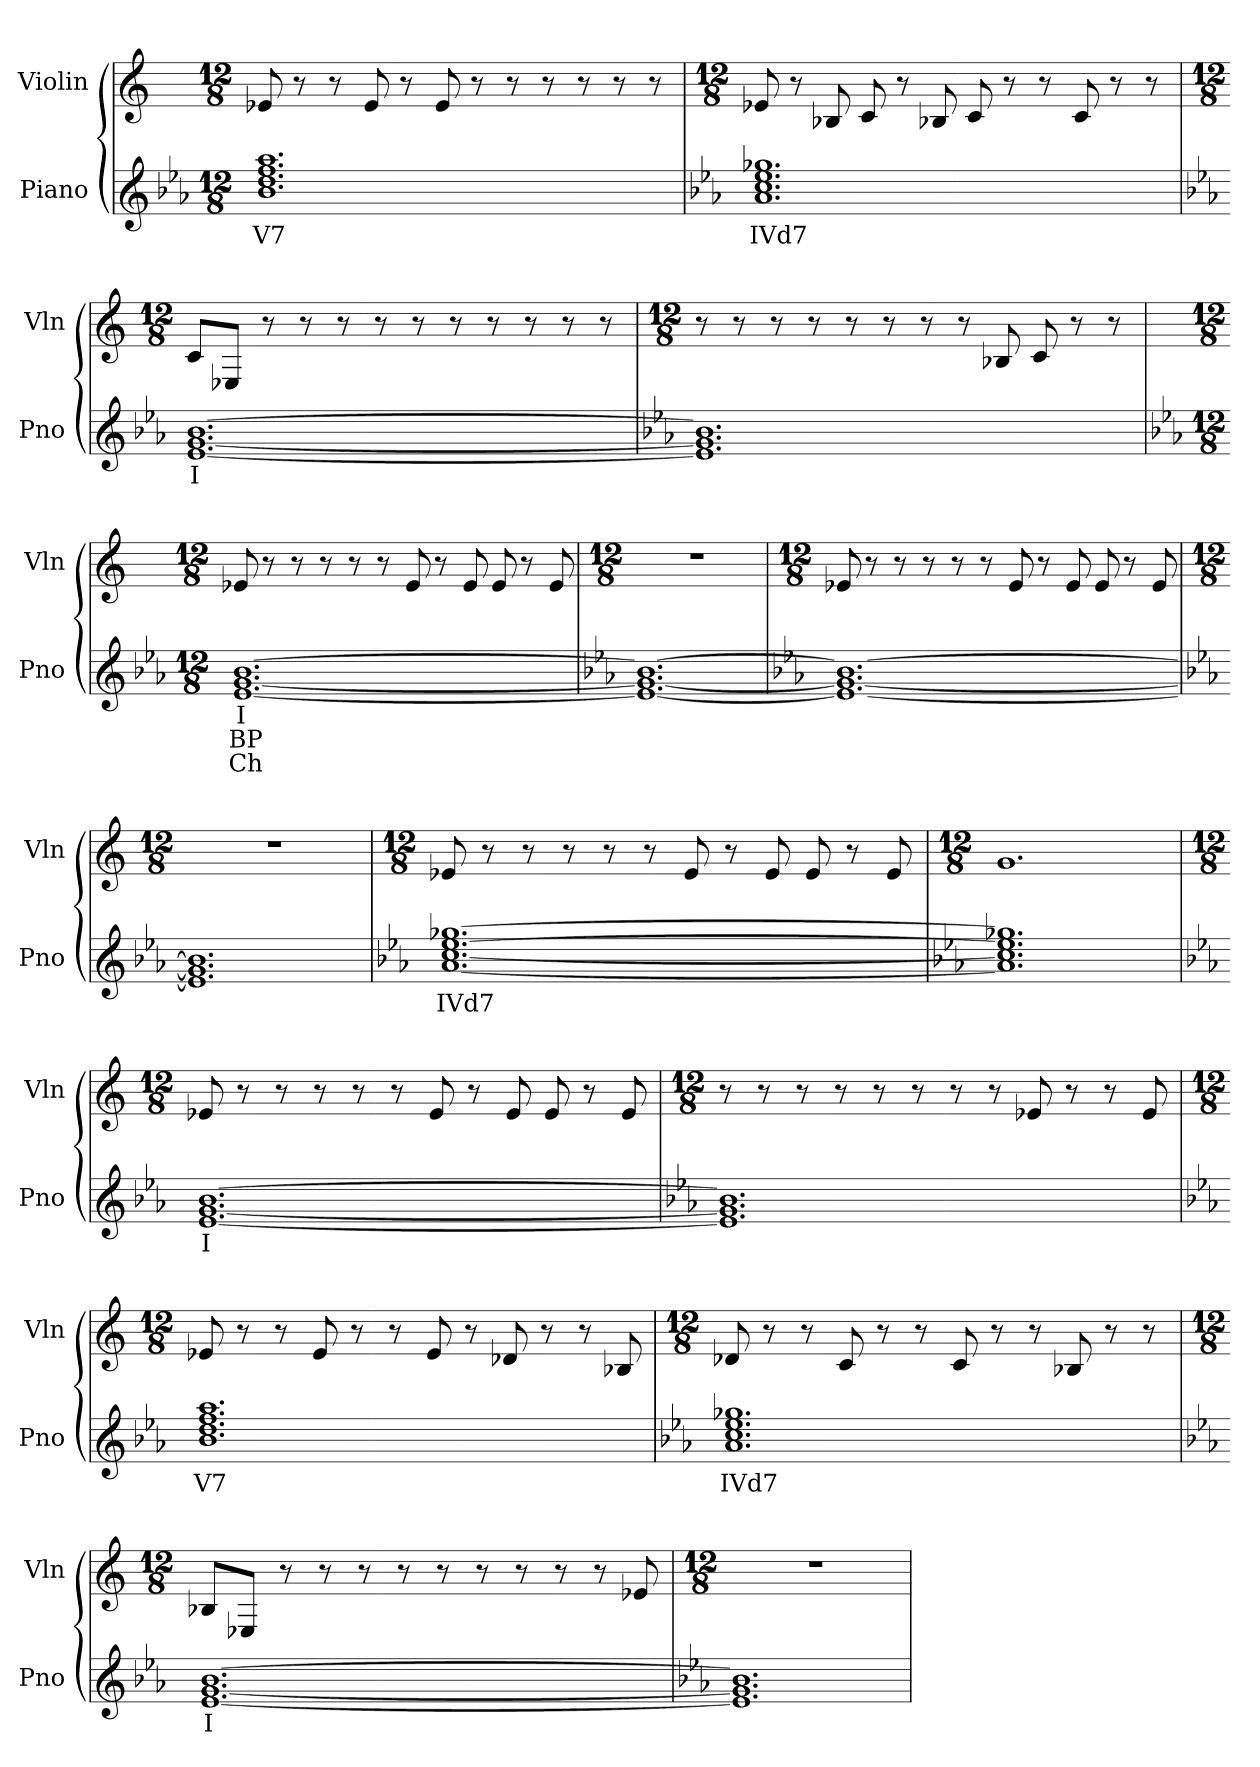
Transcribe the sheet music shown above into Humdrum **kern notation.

**kern	**text	**text	**text	**kern
*part2	*part2	*part2	*part2	*part1
*staff2	*staff2	*staff2	*staff2	*staff1
*I"Piano	*	*	*	*I"Violin
*I'Pno	*	*	*	*I'Vln
*k[b-e-a-]	*	*	*	*
*E-:	*	*	*	*
*M12/8	*	*	*	*M12/8
=	=	=	=	=
1.b- 1.dd 1.ff 1.aa-	V7	.	.	8e-X
.	.	.	.	8r
.	.	.	.	8r
.	.	.	.	8e-
.	.	.	.	8r
.	.	.	.	8e-
.	.	.	.	8r
.	.	.	.	8r
.	.	.	.	8r
.	.	.	.	8r
.	.	.	.	8r
.	.	.	.	8r
=	=	=	=	=
*k[b-e-a-]	*	*	*	*
*E-:	*	*	*	*
*	*	*	*	*M12/8
1.a- 1.cc 1.ee- 1.gg-X	IVd7	.	.	8e-X
.	.	.	.	8r
.	.	.	.	8B-X
.	.	.	.	8c
.	.	.	.	8r
.	.	.	.	8B-X
.	.	.	.	8c
.	.	.	.	8r
.	.	.	.	8r
.	.	.	.	8c
.	.	.	.	8r
.	.	.	.	8r
=	=	=	=	=
*k[b-e-a-]	*	*	*	*
*E-:	*	*	*	*
*	*	*	*	*M12/8
[1.e- [1.g [1.b-	I	.	.	8cL
.	.	.	.	8E-XJ
.	.	.	.	8r
.	.	.	.	8r
.	.	.	.	8r
.	.	.	.	8r
.	.	.	.	8r
.	.	.	.	8r
.	.	.	.	8r
.	.	.	.	8r
.	.	.	.	8r
.	.	.	.	8r
=	=	=	=	=
*k[b-e-a-]	*	*	*	*
*E-:	*	*	*	*
*	*	*	*	*M12/8
1.e-] 1.g] 1.b-]	.	.	.	8r
.	.	.	.	8r
.	.	.	.	8r
.	.	.	.	8r
.	.	.	.	8r
.	.	.	.	8r
.	.	.	.	8r
.	.	.	.	8r
.	.	.	.	8B-X
.	.	.	.	8c
.	.	.	.	8r
.	.	.	.	8r
=	=	=	=	=
*k[b-e-a-]	*	*	*	*
*E-:	*	*	*	*
*M12/8	*	*	*	*M12/8
[1.e- [1.g [1.b-	I	BP	Ch	8e-X
.	.	.	.	8r
.	.	.	.	8r
.	.	.	.	8r
.	.	.	.	8r
.	.	.	.	8r
.	.	.	.	8e-
.	.	.	.	8r
.	.	.	.	8e-
.	.	.	.	8e-
.	.	.	.	8r
.	.	.	.	8e-
=	=	=	=	=
*k[b-e-a-]	*	*	*	*
*E-:	*	*	*	*
*	*	*	*	*M12/8
1.e-_ 1.g_ 1.b-_	.	.	.	1.r
=	=	=	=	=
*k[b-e-a-]	*	*	*	*
*E-:	*	*	*	*
*	*	*	*	*M12/8
1.e-_ 1.g_ 1.b-_	.	.	.	8e-X
.	.	.	.	8r
.	.	.	.	8r
.	.	.	.	8r
.	.	.	.	8r
.	.	.	.	8r
.	.	.	.	8e-
.	.	.	.	8r
.	.	.	.	8e-
.	.	.	.	8e-
.	.	.	.	8r
.	.	.	.	8e-
=	=	=	=	=
*k[b-e-a-]	*	*	*	*
*E-:	*	*	*	*
*	*	*	*	*M12/8
1.e-] 1.g] 1.b-]	.	.	.	1.r
=	=	=	=	=
*k[b-e-a-]	*	*	*	*
*E-:	*	*	*	*
*	*	*	*	*M12/8
[1.a- [1.cc [1.ee- [1.gg-X	IVd7	.	.	8e-X
.	.	.	.	8r
.	.	.	.	8r
.	.	.	.	8r
.	.	.	.	8r
.	.	.	.	8r
.	.	.	.	8e-
.	.	.	.	8r
.	.	.	.	8e-
.	.	.	.	8e-
.	.	.	.	8r
.	.	.	.	8e-
=	=	=	=	=
*k[b-e-a-]	*	*	*	*
*E-:	*	*	*	*
*	*	*	*	*M12/8
1.a-] 1.cc] 1.ee-] 1.gg-X]	.	.	.	1.g
=	=	=	=	=
*k[b-e-a-]	*	*	*	*
*E-:	*	*	*	*
*	*	*	*	*M12/8
[1.e- [1.g [1.b-	I	.	.	8e-X
.	.	.	.	8r
.	.	.	.	8r
.	.	.	.	8r
.	.	.	.	8r
.	.	.	.	8r
.	.	.	.	8e-
.	.	.	.	8r
.	.	.	.	8e-
.	.	.	.	8e-
.	.	.	.	8r
.	.	.	.	8e-
=	=	=	=	=
*k[b-e-a-]	*	*	*	*
*E-:	*	*	*	*
*	*	*	*	*M12/8
1.e-] 1.g] 1.b-]	.	.	.	8r
.	.	.	.	8r
.	.	.	.	8r
.	.	.	.	8r
.	.	.	.	8r
.	.	.	.	8r
.	.	.	.	8r
.	.	.	.	8r
.	.	.	.	8e-X
.	.	.	.	8r
.	.	.	.	8r
.	.	.	.	8e-
=	=	=	=	=
*k[b-e-a-]	*	*	*	*
*E-:	*	*	*	*
*	*	*	*	*M12/8
1.b- 1.dd 1.ff 1.aa-	V7	.	.	8e-X
.	.	.	.	8r
.	.	.	.	8r
.	.	.	.	8e-
.	.	.	.	8r
.	.	.	.	8r
.	.	.	.	8e-
.	.	.	.	8r
.	.	.	.	8d-X
.	.	.	.	8r
.	.	.	.	8r
.	.	.	.	8B-X
=	=	=	=	=
*k[b-e-a-]	*	*	*	*
*E-:	*	*	*	*
*	*	*	*	*M12/8
1.a- 1.cc 1.ee- 1.gg-X	IVd7	.	.	8d-X
.	.	.	.	8r
.	.	.	.	8r
.	.	.	.	8c
.	.	.	.	8r
.	.	.	.	8r
.	.	.	.	8c
.	.	.	.	8r
.	.	.	.	8r
.	.	.	.	8B-X
.	.	.	.	8r
.	.	.	.	8r
=	=	=	=	=
*k[b-e-a-]	*	*	*	*
*E-:	*	*	*	*
*	*	*	*	*M12/8
[1.e- [1.g [1.b-	I	.	.	8B-XL
.	.	.	.	8E-XJ
.	.	.	.	8r
.	.	.	.	8r
.	.	.	.	8r
.	.	.	.	8r
.	.	.	.	8r
.	.	.	.	8r
.	.	.	.	8r
.	.	.	.	8r
.	.	.	.	8r
.	.	.	.	8e-X
=	=	=	=	=
*k[b-e-a-]	*	*	*	*
*E-:	*	*	*	*
*	*	*	*	*M12/8
1.e-] 1.g] 1.b-]	.	.	.	1.r
=	=	=	=	=
*-	*-	*-	*-	*-
